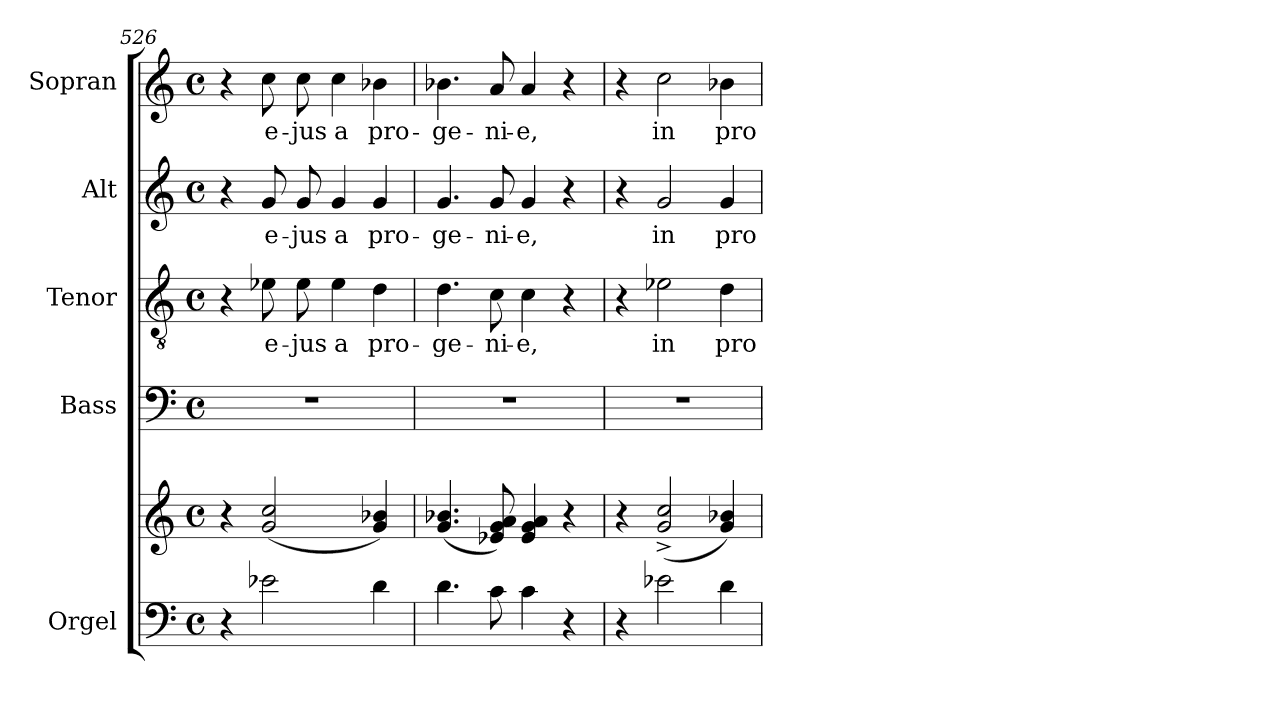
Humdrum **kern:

**kern	**kern	**kern	**kern	**text	**kern	**text	**kern	**text
*part5	*part5	*part4	*part3	*part3	*part2	*part2	*part1	*part1
*staff6	*staff5	*staff4	*staff3	*staff3	*staff2	*staff2	*staff1	*staff1
*I"Orgel	*	*I"Bass	*I"Tenor	*	*I"Alt	*	*I"Sopran	*
*I'Org.	*	*I'B.	*I'T.	*	*I'A.	*	*I'S.	*
*clefF4	*clefG2	*clefF4	*clefGv2	*	*clefG2	*	*clefG2	*
*k[]	*k[]	*k[]	*k[]	*	*k[]	*	*k[]	*
*C:	*C:	*C:	*C:	*	*C:	*	*C:	*
*M4/4	*M4/4	*M4/4	*M4/4	*	*M4/4	*	*M4/4	*
*met(c)	*met(c)	*met(c)	*met(c)	*	*met(c)	*	*met(c)	*
=526	=526	=526	=526	=526	=526	=526	=526	=526
4r	4r	1r	4r	.	4r	.	4r	.
!	!	!	!	!LO:LY:b	!	!LO:LY:b	!	!LO:LY:b
2e-X\	(<2g/ 2cc/	.	8e-X\	e-	8g/	e-	8cc\	e-
!	!	!	!	!LO:LY:b	!	!LO:LY:b	!	!LO:LY:b
.	.	.	8e-\	-jus	8g/	-jus	8cc\	-jus
!	!	!	!	!LO:LY:b	!	!LO:LY:b	!	!LO:LY:b
.	.	.	4e-\	a	4g/	a	4cc\	a
!	!	!	!	!LO:LY:b	!	!LO:LY:b	!	!LO:LY:b
4d\	4g/ 4b-X/)	.	4d\	pro-	4g/	pro-	4b-X\	pro-
=527	=527	=527	=527	=527	=527	=527	=527	=527
!	!	!	!	!LO:LY:b	!	!LO:LY:b	!	!LO:LY:b
4.d\	(<4.g/ 4.b-X/	1r	4.d\	-ge-	4.g/	-ge-	4.b-X\	-ge-
!	!	!	!	!LO:LY:b	!	!LO:LY:b	!	!LO:LY:b
8c\	8e-X/ 8g/ 8a/)	.	8c\	-ni-	8g/	-ni-	8a/	-ni-
!	!	!	!	!LO:LY:b	!	!LO:LY:b	!	!LO:LY:b
4c\	4e-/ 4g/ 4a/	.	4c\	-e,	4g/	-e,	4a/	-e,
4r	4r	.	4r	.	4r	.	4r	.
=528	=528	=528	=528	=528	=528	=528	=528	=528
4r	4r	1r	4r	.	4r	.	4r	.
!	!	!	!	!LO:LY:b	!	!LO:LY:b	!	!LO:LY:b
2e-X\	(<2g/^< 2cc/^<	.	2e-X\	in	2g/	in	2cc\	in
!	!	!	!	!LO:LY:b	!	!LO:LY:b	!	!LO:LY:b
4d\	4g/ 4b-X/)	.	4d\	pro-	4g/	pro-	4b-X\	pro-
=	=	=	=	=	=	=	=	=
*-	*-	*-	*-	*-	*-	*-	*-	*-
